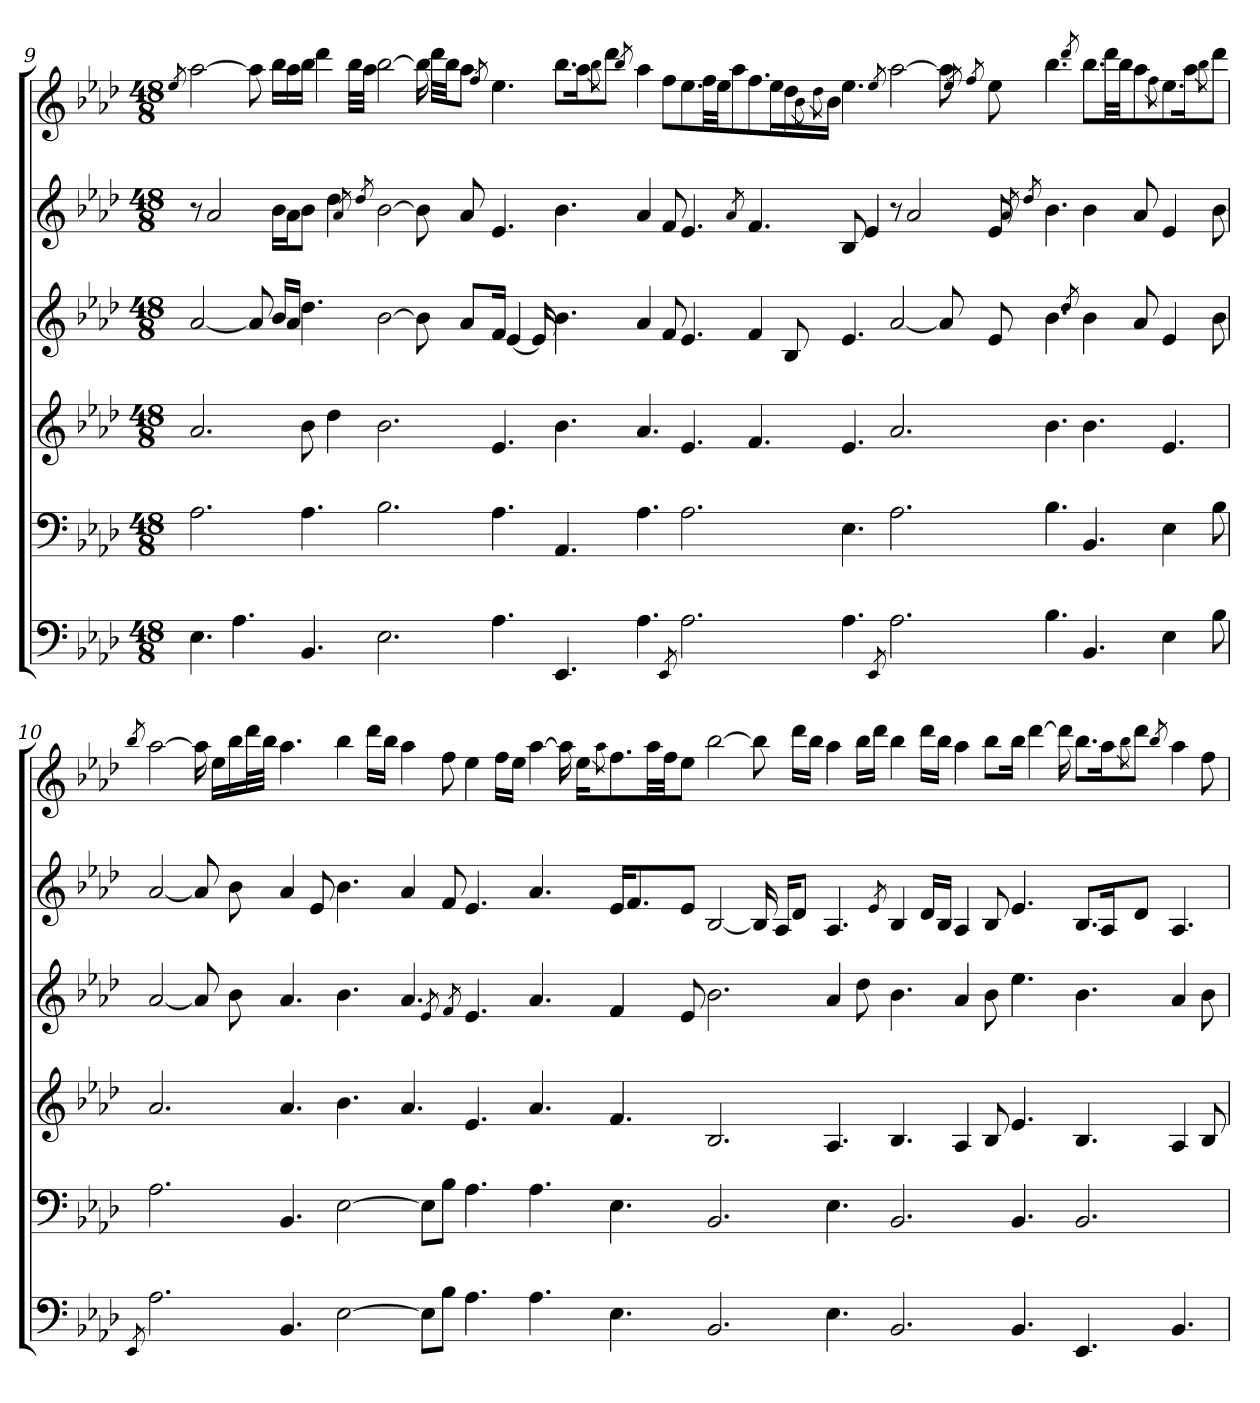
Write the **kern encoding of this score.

**kern	**kern	**kern	**kern	**kern	**kern
*part6	*part5	*part4	*part3	*part2	*part1
*staff6	*staff5	*staff4	*staff3	*staff2	*staff1
*clefF4	*clefF4	*clefG2	*clefG2	*clefG2	*clefG2
*k[b-e-a-d-]	*k[b-e-a-d-]	*k[b-e-a-d-]	*k[b-e-a-d-]	*k[b-e-a-d-]	*k[b-e-a-d-]
*M48/8	*M48/8	*M48/8	*M48/8	*M48/8	*M48/8
=9	=9	=9	=9	=9	=9
.	.	.	.	.	8qee-
4.E-	2.A-	2.a-	[2a-	8r	[2aa-
.	.	.	.	2a-	.
4.A-	.	.	.	.	.
.	.	.	8a-]	.	8aa-]
.	.	.	16b-/LL	16b-\LL	16bb-\LL
.	.	.	16a-/JJ	16a-\J	16aa-\
4.BB-	4.A-	8b-	4.dd-	8b-\J	16bb-\JJ
.	.	.	.	.	4ddd-
.	.	4dd-	.	4dd-	.
.	.	.	.	.	32bb-\LLL
.	.	.	.	.	32aa-\JJJ
.	.	.	.	8qa-	.
.	.	.	.	8qdd-	.
2.E-	2.B-	2.b-	[2b-	[2b-	[2bb-
.	.	.	8b-]	8b-]	16bb-]
.	.	.	.	.	32ddd-\LLL
.	.	.	.	.	32bb-\JJ
.	.	.	8a-/L	8a-	8aa-\J
.	.	.	.	.	8qff
4.A-	4.A-	4.e-	16f/Jk	4.e-	4.ee-
.	.	.	[4e-	.	.
.	.	.	16e-]	.	.
4.EE-	4.AA-	4.b-	4.b-	4.b-	8.bb-\L
.	.	.	.	.	16aa-\K
.	.	.	.	.	8qbb-\
.	.	.	.	.	8ddd-\J
.	.	.	.	.	8qbb-
4.A-	4.A-	4.a-	4a-	4a-	4aa-
.	.	.	8f	8f	8ff\L
8qEE-	.	.	.	.	.
2.A-	2.A-	4.e-	4.e-	4.e-	8.ee-\
.	.	.	.	.	32ff\LL
.	.	.	.	.	32ee-\JJ
.	.	.	.	.	8aa-\
.	.	.	.	8qa-	.
.	.	4.f	4f	4.f	8.ff\
.	.	.	.	.	16ee-\L
.	.	.	8B-	.	16dd-\
.	.	.	.	.	8qb-\
.	.	.	.	.	8qdd-\
.	.	.	.	.	16b-\JJ
4.A-	4.E-	4.e-	4.e-	8B-	4.ee-
.	.	.	.	4e-	.
8qEE-	.	.	.	.	8qee-
2.A-	2.A-	2.a-	[2a-	8r	[2aa-
.	.	.	.	2a-	.
.	.	.	8a-]	.	8aa-]
.	.	.	.	.	8qee-
.	.	.	.	.	8qff
.	.	.	8e-	8e-	8ee-
.	.	.	.	8qa-	.
.	.	.	.	8qdd-	.
4.B-	4.B-	4.b-	4.b-	4.b-	4.bb-
.	.	.	8qdd-	.	8qddd-
4.BB-	4.BB-	4.b-	4b-	4b-	8.bb-\L
.	.	.	.	.	32ddd-\LL
.	.	.	.	.	32bb-\JJ
.	.	.	8a-	8a-	8aa-\
.	.	.	.	.	8qff\
4E-	4E-	4.e-	4e-	4e-	8.ee-\
.	.	.	.	.	16aa-\K
.	.	.	.	.	8qbb-\
8B-	8B-	.	8b-	8b-	8ddd-\J
=10	=10	=10	=10	=10	=10
8qEE-	.	.	.	.	8qbb-
2.A-	2.A-	2.a-	[2a-	[2a-	[2aa-
.	.	.	8a-]	8a-]	16aa-]
.	.	.	.	.	16ee-\LL
.	.	.	8b-	8b-	16bb-\
.	.	.	.	.	32ddd-\L
.	.	.	.	.	32bb-\JJJ
4.BB-	4.BB-	4.a-	4.a-	4a-	4.aa-
.	.	.	.	8e-	.
[2E-	[2E-	4.b-	4.b-	4.b-	4bb-
.	.	.	.	.	16ddd-\LL
.	.	.	.	.	16bb-\JJ
.	.	4.a-	4.a-	4a-	4aa-
8E-\L]	8E-\L]	.	.	.	.
8B-\J	8B-\J	.	.	8f	8ff
.	.	.	8qe-	.	.
.	.	.	8qf	.	.
4.A-	4.A-	4.e-	4.e-	4.e-	4ee-
.	.	.	.	.	16ff\LL
.	.	.	.	.	16ee-\JJ
4.A-	4.A-	4.a-	4.a-	4.a-	[4aa-
.	.	.	.	.	16aa-]
.	.	.	.	.	16ee-\KL
.	.	.	.	.	8qaa-\
4.E-	4.E-	4.f	4f	16e-/KL	8.ff\
.	.	.	.	8.f/	.
.	.	.	.	.	32aa-\LL
.	.	.	.	.	32ff\JJ
.	.	.	8e-	8e-/J	8ee-\J
2.BB-	2.BB-	2.B-	2.b-	[2B-	[2bb-
.	.	.	.	16B-]	8bb-]
.	.	.	.	16A-/KL	.
.	.	.	.	8d-/J	16ddd-\LL
.	.	.	.	.	16bb-\JJ
4.E-	4.E-	4.A-	4a-	4.A-	4aa-
.	.	.	8dd-	.	16bb-\LL
.	.	.	.	.	16ddd-\JJ
.	.	.	.	8qe-	.
2.BB-	2.BB-	4.B-	4.b-	4B-	4bb-
.	.	.	.	16d-/LL	16ddd-\LL
.	.	.	.	16B-/JJ	16bb-\JJ
.	.	4A-	4a-	4A-	4aa-
.	.	8B-	8b-	8B-	8bb-\L
4.BB-	4.BB-	4.e-	4.ee-	4.e-	16bb-\Jk
.	.	.	.	.	[4ddd-
.	.	.	.	.	16ddd-]
4.EE-	2.BB-	4.B-	4.b-	8.B-/L	8.bb-\L
.	.	.	.	16A-/K	16aa-\K
.	.	.	.	.	8qbb-\
.	.	.	.	8d-/J	8ddd-\J
.	.	.	.	.	8qbb-
4.BB-	.	4A-	4a-	4.A-	4aa-
.	.	8B-	8b-	.	8ff
=	=	=	=	=	=
*-	*-	*-	*-	*-	*-
